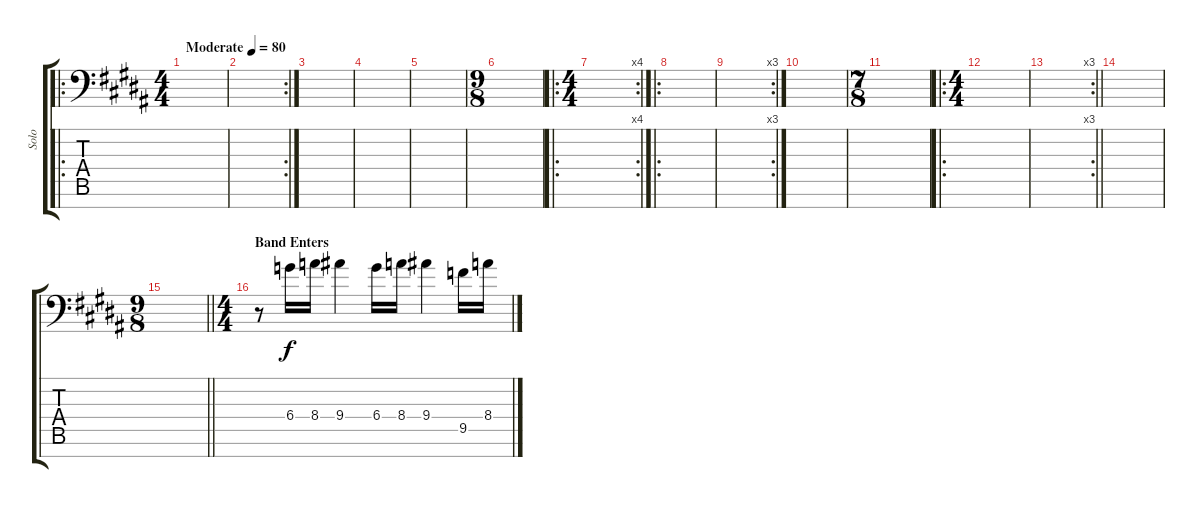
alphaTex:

\track ("Solo" "Solo") {instrument acousticguitarsteel}
\staff {score tabs}
\tuning (Eb4 Bb3 Gb3 Db3 Ab2 Eb2 Bb1) {hide}
\ro
\ts (4 4)
\tempo (80 "Moderate")
\clef f4
\ks b
|
\rc 2
|
|
|
|
\ts (9 8)
|
\ro
\rc 4
\ts (4 4)
|
\ro
|
\rc 3
|
|
\ts (7 8)
|
\ro
\ts (4 4)
|
\rc 3
\barLineRight lightlight
|
|
\ts (9 8)
\barLineRight lightlight
|
\ts (4 4)
\section ("" "Band Enters")
r.8 6.4.16 8.4.16 9.4.4 6.4.16 8.4.16 9.4.4 9.5.16 8.4.16
